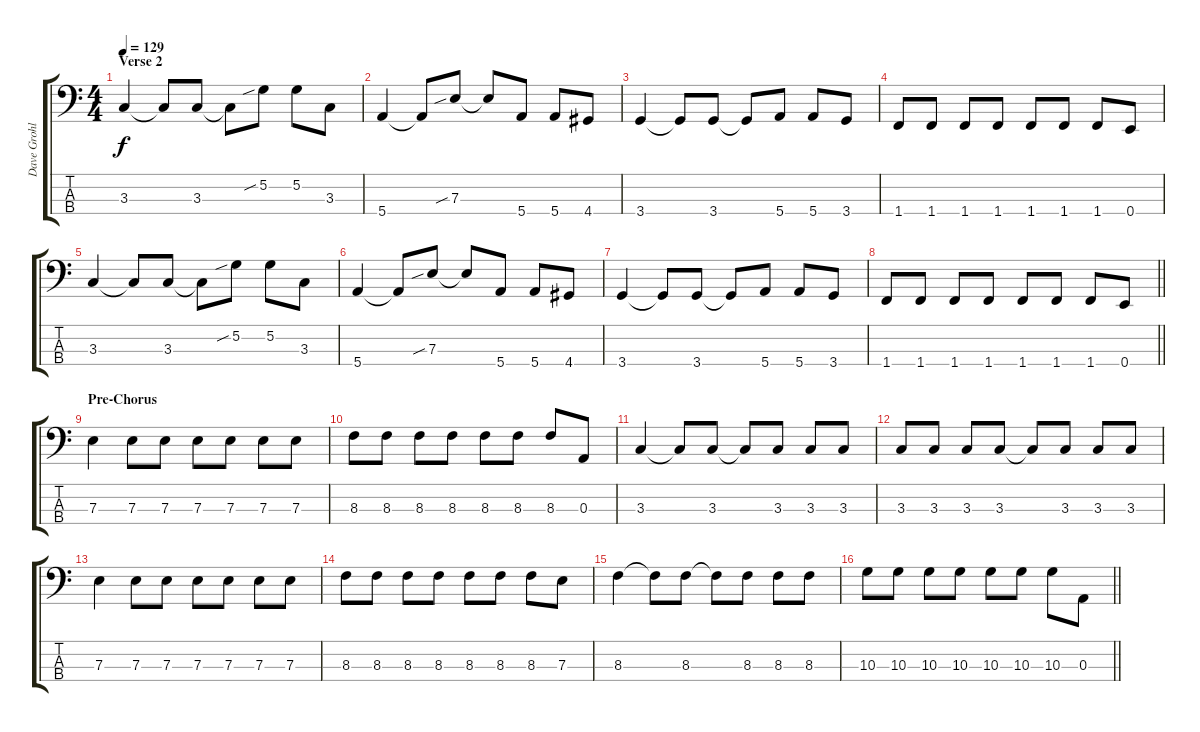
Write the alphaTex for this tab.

\track ("Dave Grohl" "Dave Grohl") {instrument electricbasspick}
\staff {score tabs}
\tuning (G2 D2 A1 E1) {hide}
\ts (4 4)
\section ("" "Verse 2")
\tempo 129
\clef f4
\ks c
3.3.4{dy f} 3.3{t}.8 3.3.8 3.3{t}.8 5.2{sib}.8 5.2.8 3.3.8 |
5.4.4 5.4{t}.8 7.3{sib}.8 7.3{t}.8 5.4.8 5.4.8 4.4.8 |
3.4.4 3.4{t}.8 3.4.8 3.4{t}.8 5.4.8 5.4.8 3.4.8 |
1.4.8 1.4.8 1.4.8 1.4.8 1.4.8 1.4.8 1.4.8 0.4.8 |
3.3.4 3.3{t}.8 3.3.8 3.3{t}.8 5.2{sib}.8 5.2.8 3.3.8 |
5.4.4 5.4{t}.8 7.3{sib}.8 7.3{t}.8 5.4.8 5.4.8 4.4.8 |
3.4.4 3.4{t}.8 3.4.8 3.4{t}.8 5.4.8 5.4.8 3.4.8 |
\barLineRight lightlight
1.4.8 1.4.8 1.4.8 1.4.8 1.4.8 1.4.8 1.4.8 0.4.8 |
\section ("" "Pre-Chorus")
7.3.4 7.3.8 7.3.8 7.3.8 7.3.8 7.3.8 7.3.8 |
8.3.8 8.3.8 8.3.8 8.3.8 8.3.8 8.3.8 8.3.8 0.3.8 |
3.3.4 3.3{t}.8 3.3.8 3.3{t}.8 3.3.8 3.3.8 3.3.8 |
3.3.8 3.3.8 3.3.8 3.3.8 3.3{t}.8 3.3.8 3.3.8 3.3.8 |
7.3.4 7.3.8 7.3.8 7.3.8 7.3.8 7.3.8 7.3.8 |
8.3.8 8.3.8 8.3.8 8.3.8 8.3.8 8.3.8 8.3.8 7.3.8 |
8.3.4 8.3{t}.8 8.3.8 8.3{t}.8 8.3.8 8.3.8 8.3.8 |
\barLineRight lightlight
10.3.8 10.3.8 10.3.8 10.3.8 10.3.8 10.3.8 10.3.8 0.3.8
